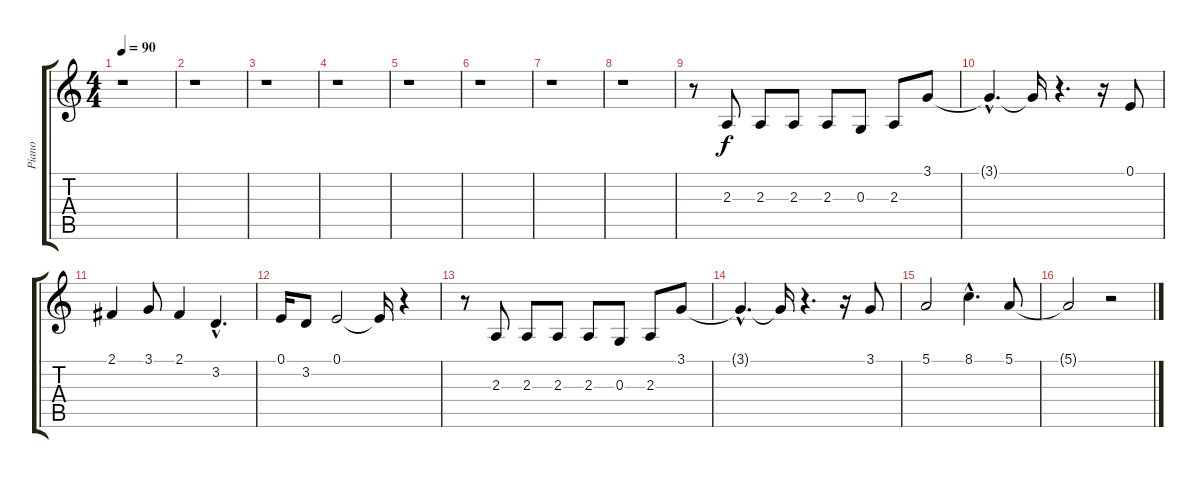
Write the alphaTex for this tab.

\track ("Piano" "Piano") {instrument electricpiano2}
\staff {score tabs}
\tuning (E4 B3 G3 D3 A2 E2) {hide}
\ts (4 4)
\tempo 90
\clef g2
\ks c
r.1{dy f instrument electricpiano2} |
r.1 |
r.1 |
r.1 |
r.1 |
r.1 |
r.1 |
r.1 |
r.8 2.3.8 2.3.8 2.3.8 2.3.8 0.3.8 2.3.8 3.1.8 |
3.1{hac t}.4{d} 3.1{t}.16 r.4{d} r.16 0.1.8 |
2.1.4 3.1.8 2.1.4 3.2{hac}.4{d} |
0.1.16 3.2.8 0.1.2 0.1{t}.16 r.4 |
r.8 2.3.8 2.3.8 2.3.8 2.3.8 0.3.8 2.3.8 3.1.8 |
3.1{hac t}.4{d} 3.1{t}.16 r.4{d} r.16 3.1.8 |
5.1.2 8.1{hac}.4{d} 5.1.8 |
5.1{t}.2 r.2
